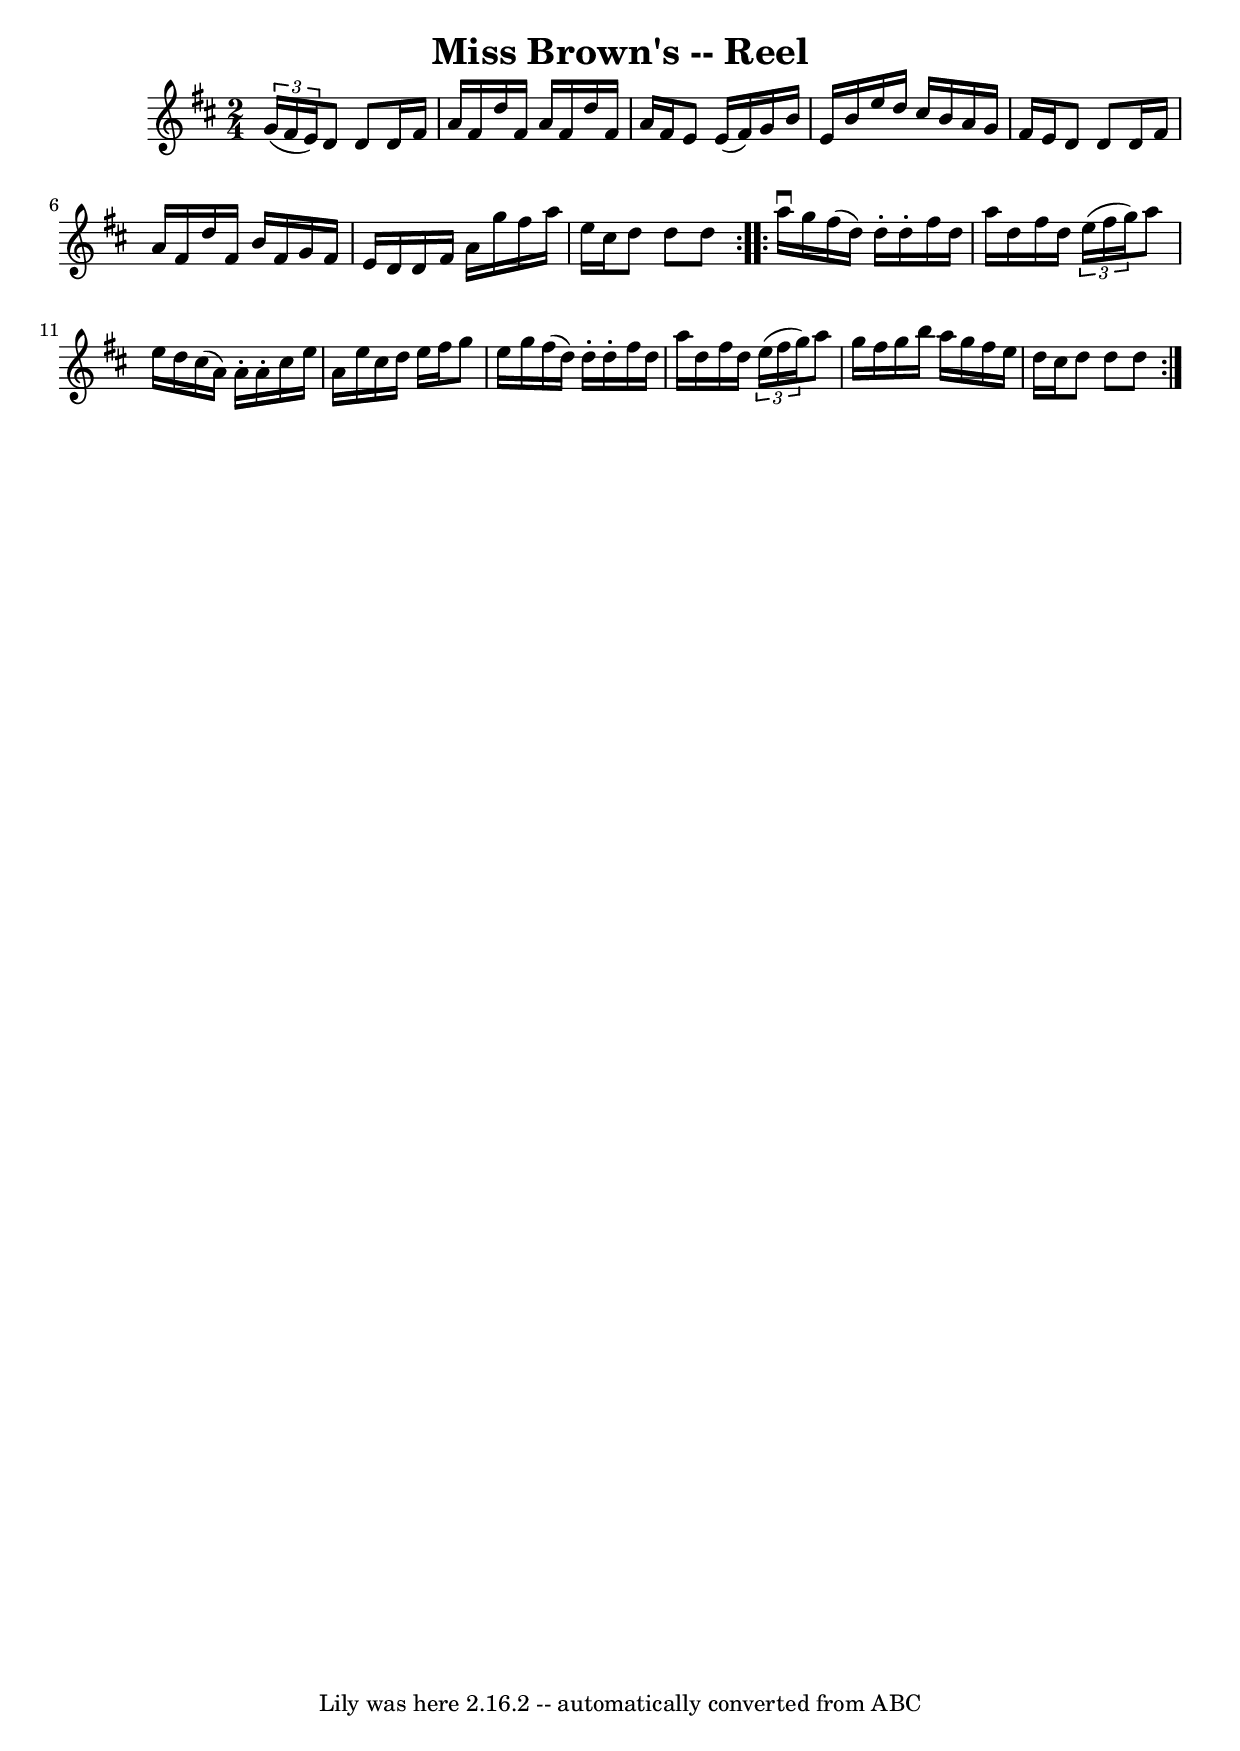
\version "2.16.2"
\include "Mammoth.ily"
\header {
  %% book = "Ryan's Mammoth Collection"
  crossRefNumber = "1"
  footnotes = ""
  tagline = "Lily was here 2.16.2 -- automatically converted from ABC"
  title = "Miss Brown's -- Reel"

}
voicedefault =  {



  \repeat volta 2 {

    \time 2/4 
    \key d \major
    \times 2/3 { g'16 (fis'16 e'16) 
	       } |
    
    d'8 d'8 d'16 fis'16 a'16 fis'16  |
    d''16 fis'16    
    a'16 fis'16 d''16 fis'16 a'16 fis'16  |
    e'8 e'16 (
    fis'16) g'16 b'16 e'16 b'16  |
    e''16 d''16 cis''16 
    b'16 a'16 g'16 fis'16 e'16  |
    d'8 d'8 d'16    
    fis'16 a'16 fis'16  |
    d''16 fis'16 b'16 fis'16 g'16  
    fis'16 e'16 d'16  |
    d'16 fis'16 a'16 g''16 fis''16 
    a''16 e''16 cis''16  |
    d''8 d''8 d''8  

  } 
  \repeat volta 2 {
    a''16^\downbow g''16  |
    fis''16 (d''16  -) d''16 -. d''16 -. fis''16 d''16 a''16 d''16  |
    
    fis''16 d''16    \times 2/3 { e''16 (fis''16 g''16) 
				} a''8    
    e''16 d''16  |
    cis''16 (a'16) a'16 -. a'16 -. cis''16   
    e''16 a'16 e''16  |
    cis''16 d''16 e''16 fis''16    
    g''8 e''16 g''16  |
    fis''16 (d''16) d''16 -. d''16 -. fis''16 d''16 a''16 d''16  |
    fis''16 d''16    
    \times 2/3 { e''16 (fis''16 g''16) 
	       } a''8 g''16 fis''16  
    |
    g''16 b''16 a''16 g''16 fis''16 e''16 d''16    
    cis''16  |
    d''8 d''8 d''8  
  }   

}

\score{
  <<

    \context Staff="default"
    {
      \voicedefault 
      
    }

  >>
  \layout {
    
  }
  \midi {
  }

}
